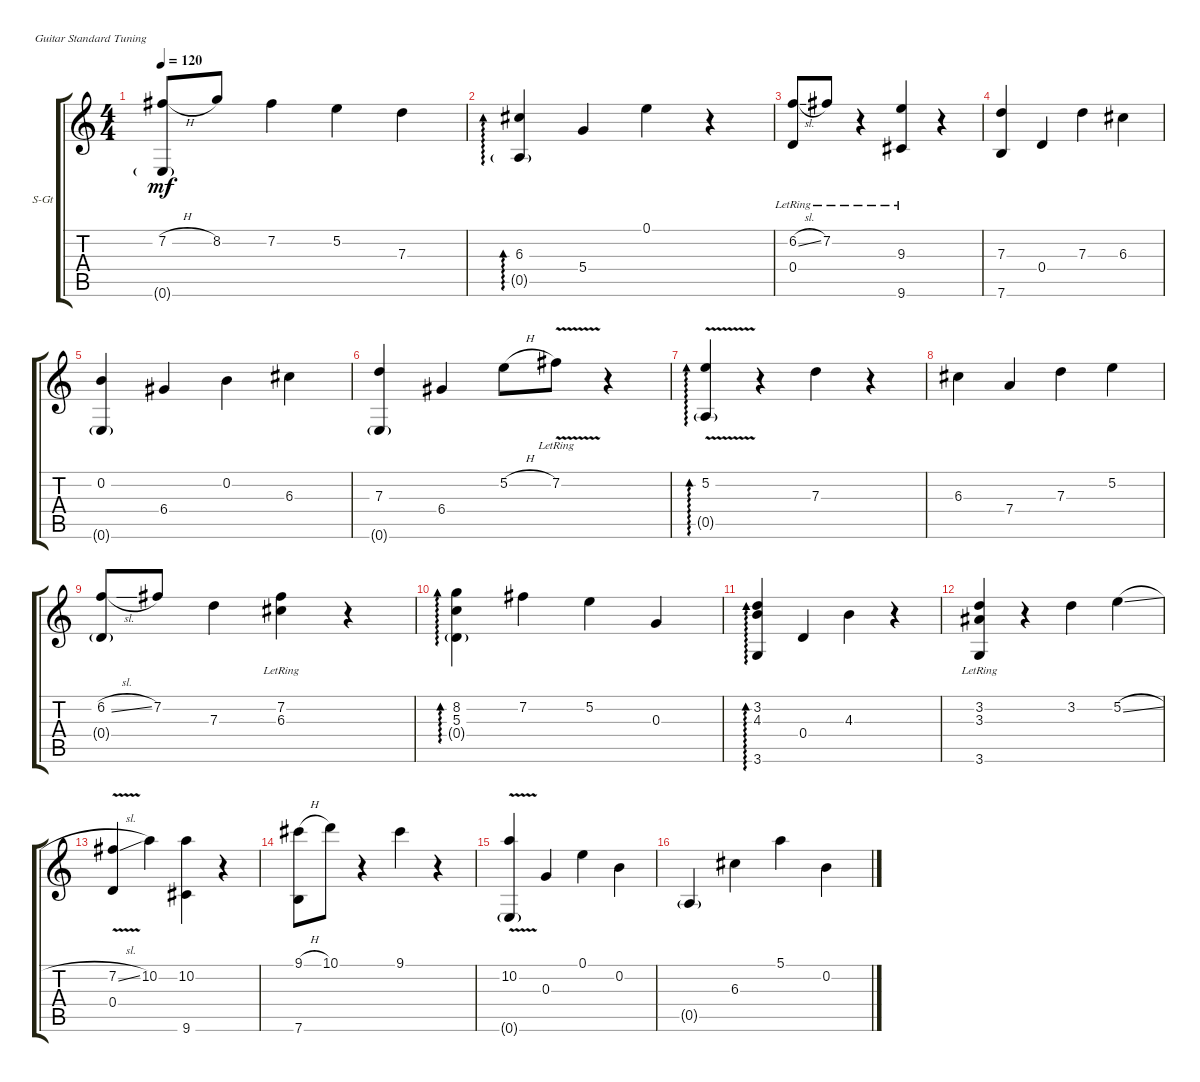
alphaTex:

\defaultSystemsLayout 4
\bracketExtendMode groupsimilarinstruments
\firstSystemTrackNameOrientation horizontal
\otherSystemsTrackNameOrientation horizontal
\track ("Steel Guitar" "S-Gt") {instrument acousticguitarsteel}
\staff {score tabs}
\tuning (E4 B3 G3 D3 A2 E2)
\ts (4 4)
\tempo 120
\clef g2
\ks c
(7.2{h} 0.6{g}).8{dy mf} 8.2.8 7.2.4 5.2.4 7.3.4 |
(6.3 0.5{g}).4{ad 0} 5.4.4 0.1.4 r.4 |
(6.2{sl lr} 0.4{lr}).8 7.2{lr}.8 r.4 (9.3{lr} 9.6{lr}).4 r.4 |
(7.3 7.6).4 0.4.4 7.3.4 6.3.4 |
(0.2 0.6{g}).4 6.4.4 0.2.4 6.3.4 |
(7.3 0.6{g}).4 6.4.4 5.2{h}.8 7.2{v lr}.8 r.4 |
(5.2{v} 0.5{g}).4{ad 0} r.4 7.3.4 r.4 |
6.3.4 7.4.4 7.3.4 5.2.4 |
(6.2{sl} 0.4{g}).8 7.2.8 7.3.4 (7.2{lr} 6.3{lr}).4 r.4 |
(8.2 5.3 0.4{g}).4{ad 0} 7.2.4 5.2.4 0.3.4 |
(3.2 4.3 3.6).4{ad 0} 0.4.4 4.3.4 r.4 |
(3.2{lr} 3.3{lr} 3.6{lr}).4 r.4 3.2.4 5.2{sl}.4 |
(7.2{v sl} 0.4).4 10.2.4 (10.2 9.6).4 r.4 |
(9.1{h} 7.6).8 10.1.8 r.4 9.1.4 r.4 |
(10.2{v} 0.6{g}).4 0.3.4 0.1.4 0.2.4 |
0.5{g}.4 6.3.4 5.1.4 0.2.4
